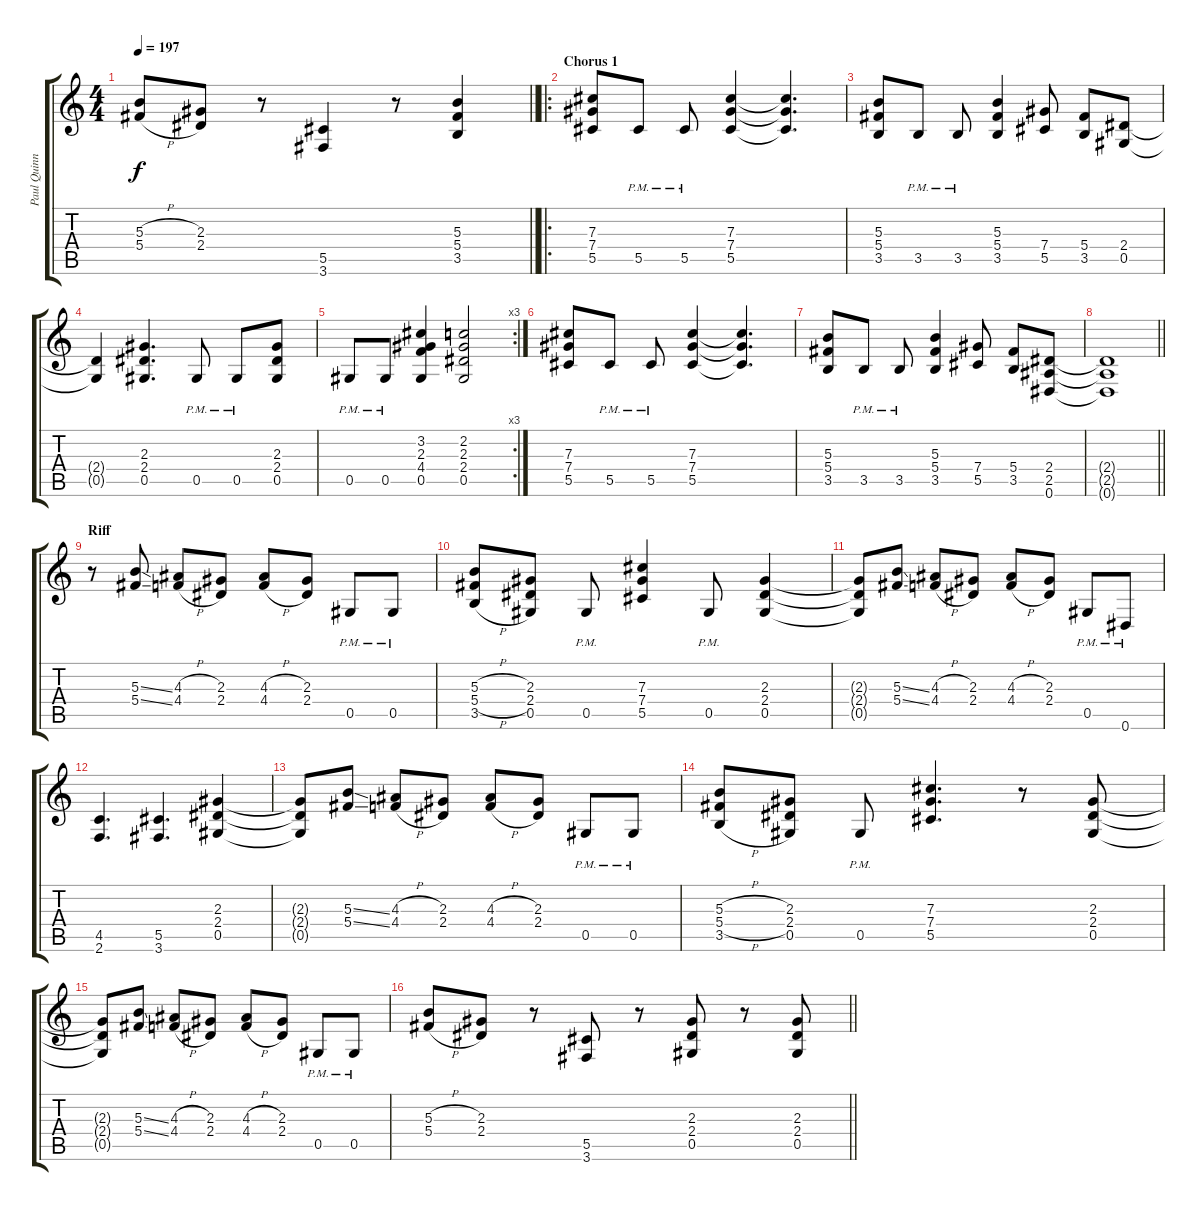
\track ("Paul Quinn" "Paul Quinn") {instrument overdrivenguitar}
\staff {score tabs}
\tuning (Eb4 Bb3 Gb3 Db3 Ab2 Eb2) {hide}
\ts (4 4)
\tempo 197
\clef g2
\barLineRight lightlight
\ks c
(5.3{h} 5.4{h}).8{dy f} (2.3 2.4).8 r.8 (5.5 3.6).4 r.8 (5.3 5.4 3.5).4 |
\ro
\section ("" "Chorus 1")
(7.3 7.4 5.5).8 5.5{pm}.8 5.5{pm}.8 (7.3 7.4 5.5).4 (7.3{t} 7.4{t} 5.5{t}).4{d} |
(5.3 5.4 3.5).8 3.5{pm}.8 3.5{pm}.8 (5.3 5.4 3.5).4 (7.4 5.5).8 (5.4 3.5).8 (2.4 0.5).8 |
(2.4{t} 0.5{t}).4 (2.3 2.4 0.5).4{d} 0.5{pm}.8 0.5{pm}.8 (2.3 2.4 0.5).8 |
\rc 3
0.5{pm}.8 0.5{pm}.8 (3.2 2.3 4.4 0.5).4 (2.2 2.3 2.4 0.5).2 |
(7.3 7.4 5.5).8 5.5{pm}.8 5.5{pm}.8 (7.3 7.4 5.5).4 (7.3{t} 7.4{t} 5.5{t}).4{d} |
(5.3 5.4 3.5).8 3.5{pm}.8 3.5{pm}.8 (5.3 5.4 3.5).4 (7.4 5.5).8 (5.4 3.5).8 (2.4 2.5 0.6).8 |
\barLineRight lightlight
(2.4{t} 2.5{t} 0.6{t}).1 |
\section ("" "Riff")
r.8 (5.3{ss} 5.4{ss}).8 (4.3{h} 4.4{h}).8 (2.3 2.4).8 (4.3{h} 4.4{h}).8 (2.3 2.4).8 0.5{pm}.8 0.5{pm}.8 |
(5.3{h} 5.4{h} 3.5{h}).8 (2.3 2.4 0.5).8 0.5{pm}.8 (7.3 7.4 5.5).4 0.5{pm}.8 (2.3 2.4 0.5).4 |
(2.3{t} 2.4{t} 0.5{t}).8 (5.3{ss} 5.4{ss}).8 (4.3{h} 4.4{h}).8 (2.3 2.4).8 (4.3{h} 4.4{h}).8 (2.3 2.4).8 0.5{pm}.8 0.6{pm}.8 |
(4.5 2.6).4{d} (5.5 3.6).4{d} (2.3 2.4 0.5).4 |
(2.3{t} 2.4{t} 0.5{t}).8 (5.3{ss} 5.4{ss}).8 (4.3{h} 4.4{h}).8 (2.3 2.4).8 (4.3{h} 4.4{h}).8 (2.3 2.4).8 0.5{pm}.8 0.5{pm}.8 |
(5.3{h} 5.4{h} 3.5{h}).8 (2.3 2.4 0.5).8 0.5{pm}.8 (7.3 7.4 5.5).4{d} r.8 (2.3 2.4 0.5).8 |
(2.3{t} 2.4{t} 0.5{t}).8 (5.3{ss} 5.4{ss}).8 (4.3{h} 4.4{h}).8 (2.3 2.4).8 (4.3{h} 4.4{h}).8 (2.3 2.4).8 0.5{pm}.8 0.5{pm}.8 |
\barLineRight lightlight
(5.3{h} 5.4{h}).8 (2.3 2.4).8 r.8 (5.5 3.6).8 r.8 (2.3 2.4 0.5).8 r.8 (2.3 2.4 0.5).8
